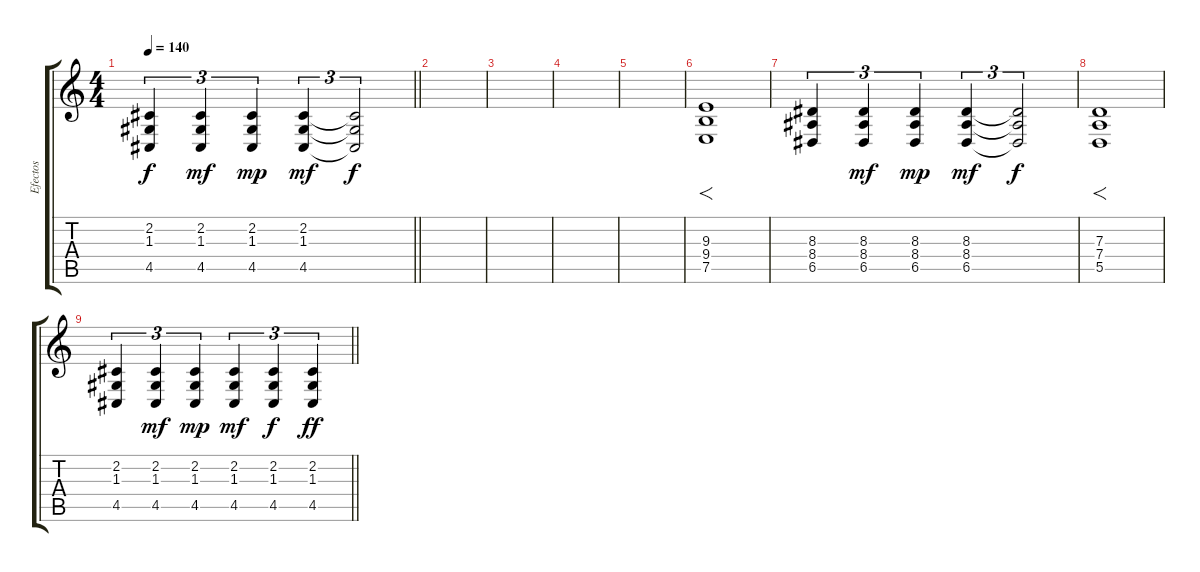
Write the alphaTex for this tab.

\track ("Efectos" "Efectos") {instrument tangoaccordion}
\staff {score tabs}
\tuning (E4 B3 G3 D3 A2 E2) {hide}
\ts (4 4)
\tempo 140
\clef g2
\barLineRight lightlight
\ks c
(2.2 1.3 4.5).4{tu (3 2) dy f} (2.2 1.3 4.5).4{tu (3 2) dy mf} (2.2 1.3 4.5).4{tu (3 2) dy mp} (2.2 1.3 4.5).4{tu (3 2) dy mf volume 0} (2.2{t} 1.3{t} 4.5{t}).2{tu (3 2) dy f} |
|
|
|
|
(9.3 9.4 7.5).1{f} |
(8.3 8.4 6.5).4{tu (3 2)} (8.3 8.4 6.5).4{tu (3 2) dy mf} (8.3 8.4 6.5).4{tu (3 2) dy mp} (8.3 8.4 6.5).4{tu (3 2) dy mf volume 0} (8.3{t} 8.4{t} 6.5{t}).2{tu (3 2) dy f} |
(7.3 7.4 5.5).1{f volume 15} |
\barLineRight lightlight
(2.2 1.3 4.5).4{tu (3 2)} (2.2 1.3 4.5).4{tu (3 2) dy mf} (2.2 1.3 4.5).4{tu (3 2) dy mp} (2.2 1.3 4.5).4{tu (3 2) dy mf} (2.2 1.3 4.5).4{tu (3 2) dy f} (2.2 1.3 4.5).4{tu (3 2) dy ff}
